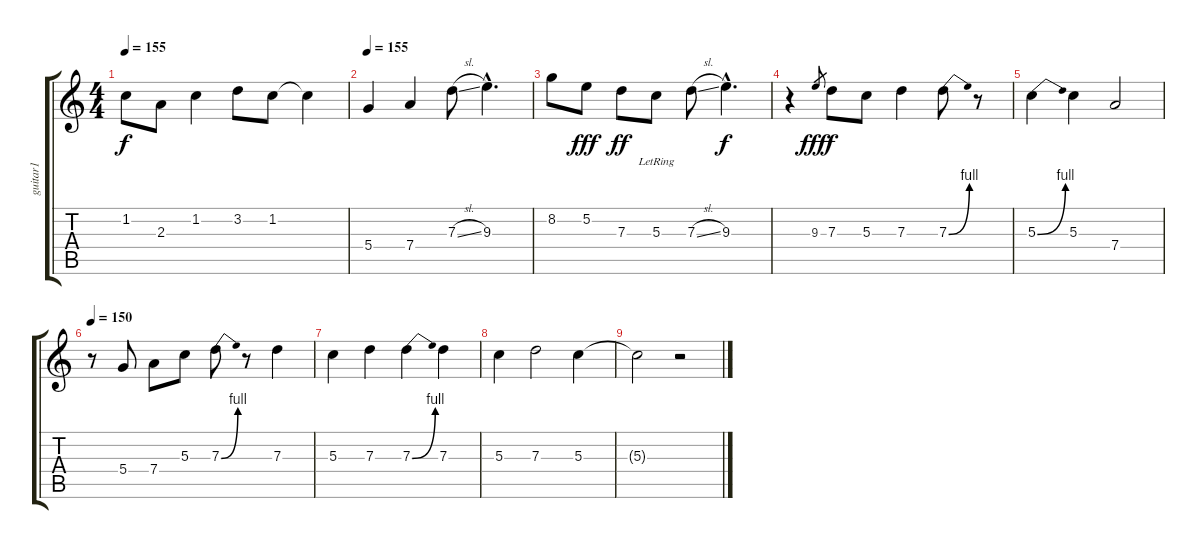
\track ("guitar1" "guitar1") {instrument electricguitarclean}
\staff {score tabs}
\tuning (E4 B3 G3 D3 A2 E2) {hide}
\ts (4 4)
\tempo 155
\clef g2
\ks c
1.2.8{dy f} 2.3.8 1.2.4 3.2.8 1.2.8 1.2{t}.4 |
\tempo 155
5.4.4{volume 16} 7.4.4 7.3{sl}.8 9.3{hac}.4{d} |
8.2.8 5.2.8{dy fff} 7.3.8{dy ff} 5.3{lr}.8 7.3{sl}.8 9.3{hac}.4{d dy f} |
r.4 9.3.8{gr dy fff} 7.3.8{dy f} 5.3.8 7.3.4 7.3{be (bend 0 0 60 4)}.8 r.8 |
5.3{be (bend 0 0 60 4)}.4 5.3.4 7.4.2 |
\tempo 150
r.8 5.4.8 7.4.8 5.3.8 7.3{be (bend 0 0 60 4)}.8 r.8 7.3.4 |
5.3.4 7.3.4 7.3{be (bend 0 0 60 4)}.4 7.3.4 |
5.3.4 7.3.2 5.3.4 |
5.3{t}.2 r.2
